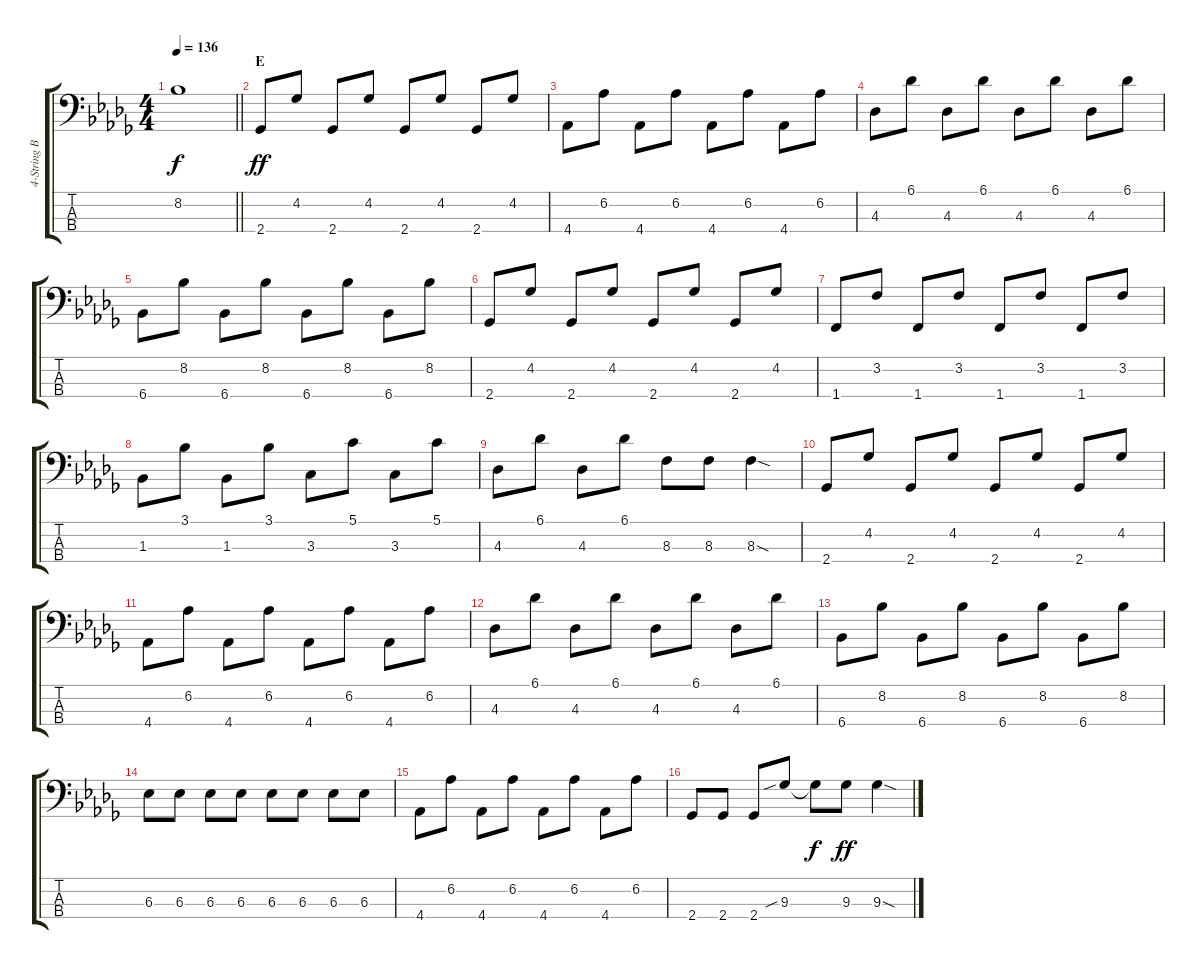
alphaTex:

\track ("4-String Bass" "4-String B") {mute instrument electricbasspick}
\staff {score tabs}
\tuning (G2 D2 A1 E1) {hide}
\ts (4 4)
\tempo 136
\clef f4
\barLineRight lightlight
\ks db
8.2{t}.1{dy f} |
\section ("" "E")
2.4.8{dy ff} 4.2.8 2.4.8 4.2.8 2.4.8 4.2.8 2.4.8 4.2.8 |
4.4.8 6.2.8 4.4.8 6.2.8 4.4.8 6.2.8 4.4.8 6.2.8 |
4.3.8 6.1.8 4.3.8 6.1.8 4.3.8 6.1.8 4.3.8 6.1.8 |
6.4.8 8.2.8 6.4.8 8.2.8 6.4.8 8.2.8 6.4.8 8.2.8 |
2.4.8 4.2.8 2.4.8 4.2.8 2.4.8 4.2.8 2.4.8 4.2.8 |
1.4.8 3.2.8 1.4.8 3.2.8 1.4.8 3.2.8 1.4.8 3.2.8 |
1.3.8 3.1.8 1.3.8 3.1.8 3.3.8 5.1.8 3.3.8 5.1.8 |
4.3.8 6.1.8 4.3.8 6.1.8 8.3.8 8.3.8 8.3{sod}.4 |
2.4.8 4.2.8 2.4.8 4.2.8 2.4.8 4.2.8 2.4.8 4.2.8 |
4.4.8 6.2.8 4.4.8 6.2.8 4.4.8 6.2.8 4.4.8 6.2.8 |
4.3.8 6.1.8 4.3.8 6.1.8 4.3.8 6.1.8 4.3.8 6.1.8 |
6.4.8 8.2.8 6.4.8 8.2.8 6.4.8 8.2.8 6.4.8 8.2.8 |
6.3.8 6.3.8 6.3.8 6.3.8 6.3.8 6.3.8 6.3.8 6.3.8 |
4.4.8 6.2.8 4.4.8 6.2.8 4.4.8 6.2.8 4.4.8 6.2.8 |
2.4.8 2.4.8 2.4.8 9.3{sib}.8 9.3{t}.8{dy f} 9.3.8{dy ff} 9.3{sod}.4
